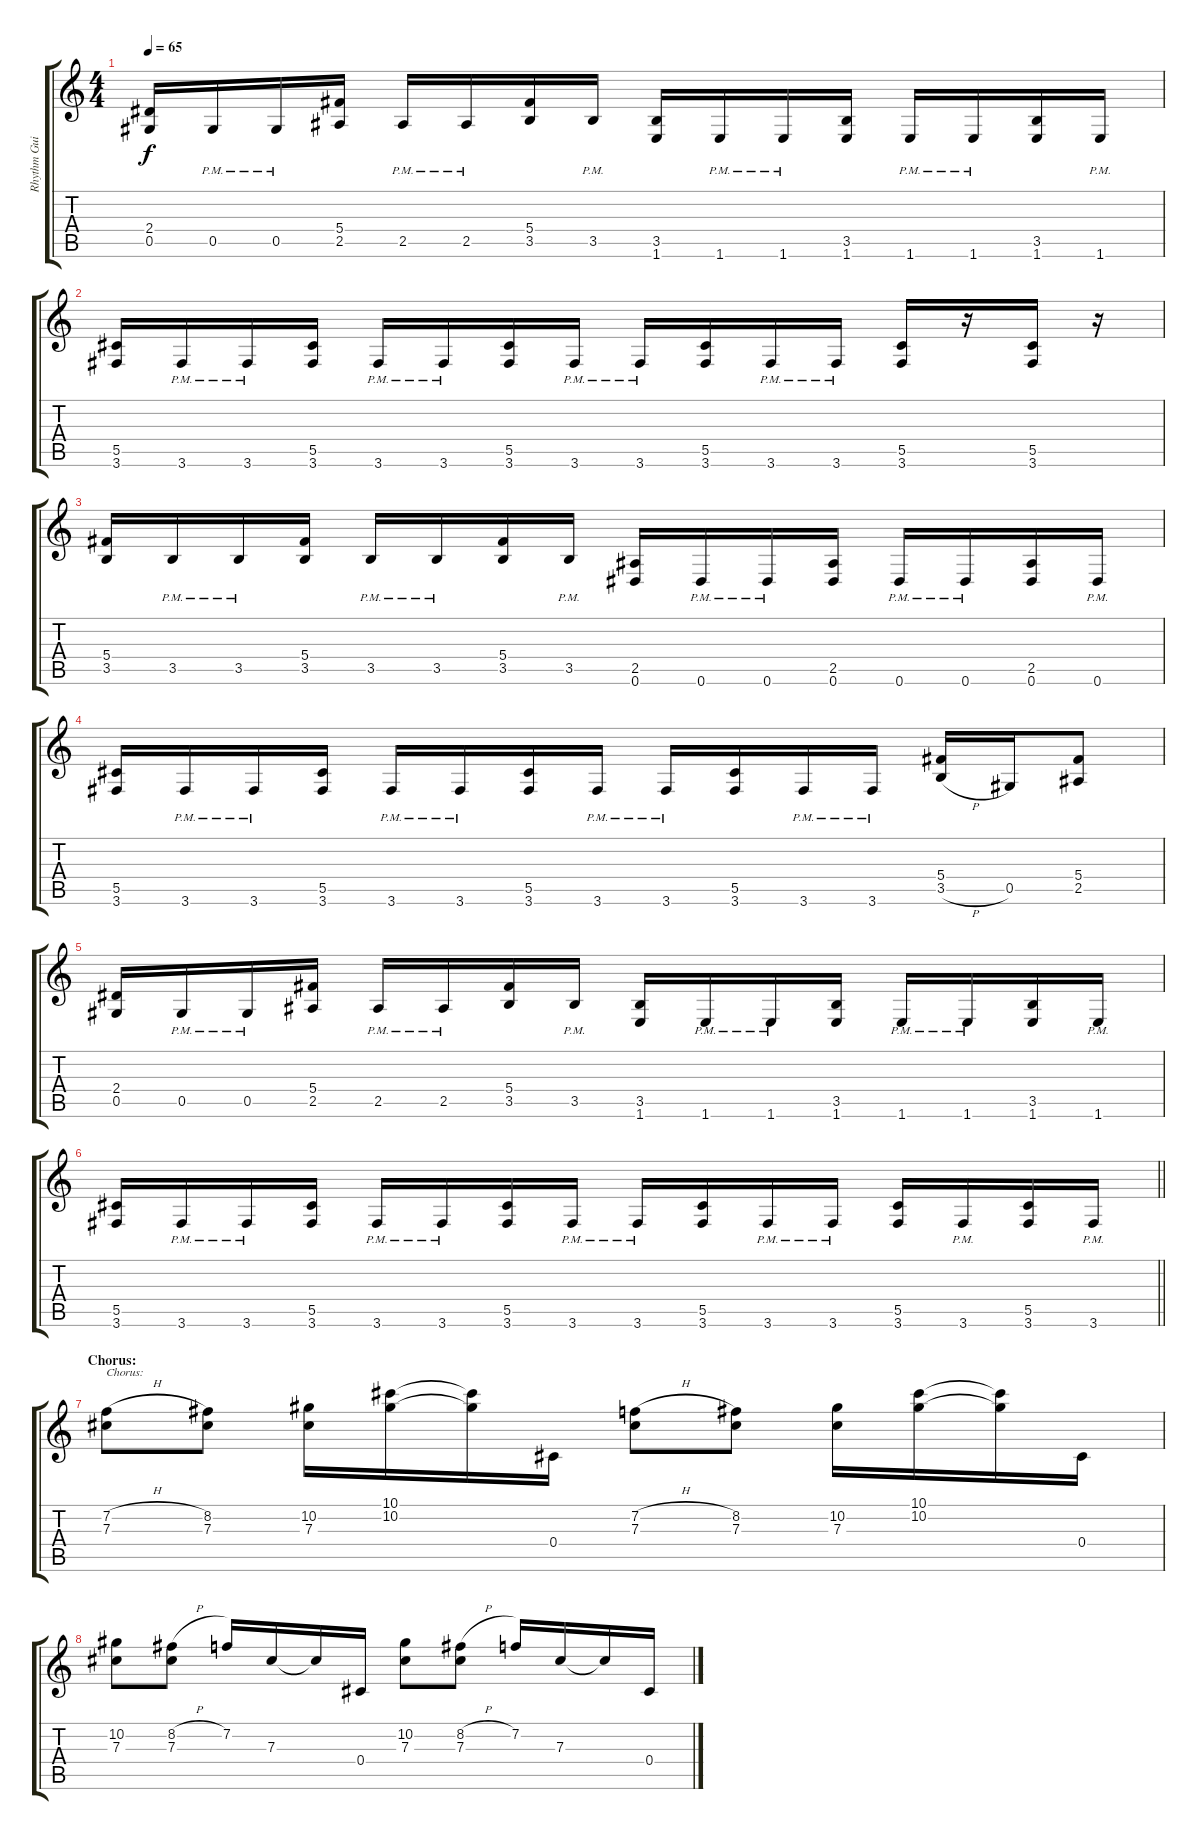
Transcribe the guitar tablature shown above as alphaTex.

\track ("Rhythm Guitar 1" "Rhythm Gui") {instrument distortionguitar}
\staff {score tabs}
\tuning (Eb4 Bb3 Gb3 Db3 Ab2 Eb2) {hide}
\ts (4 4)
\tempo 65
\clef g2
\ks c
(2.4 0.5).16{dy f} 0.5{pm}.16 0.5{pm}.16 (5.4 2.5).16 2.5{pm}.16 2.5{pm}.16 (5.4 3.5).16 3.5{pm}.16 (3.5 1.6).16 1.6{pm}.16 1.6{pm}.16 (3.5 1.6).16 1.6{pm}.16 1.6{pm}.16 (3.5 1.6).16 1.6{pm}.16 |
(5.5 3.6).16 3.6{pm}.16 3.6{pm}.16 (5.5 3.6).16 3.6{pm}.16 3.6{pm}.16 (5.5 3.6).16 3.6{pm}.16 3.6{pm}.16 (5.5 3.6).16 3.6{pm}.16 3.6{pm}.16 (5.5 3.6).16 r.16 (5.5 3.6).16 r.16 |
(5.4 3.5).16 3.5{pm}.16 3.5{pm}.16 (5.4 3.5).16 3.5{pm}.16 3.5{pm}.16 (5.4 3.5).16 3.5{pm}.16 (2.5 0.6).16 0.6{pm}.16 0.6{pm}.16 (2.5 0.6).16 0.6{pm}.16 0.6{pm}.16 (2.5 0.6).16 0.6{pm}.16 |
(5.5 3.6).16 3.6{pm}.16 3.6{pm}.16 (5.5 3.6).16 3.6{pm}.16 3.6{pm}.16 (5.5 3.6).16 3.6{pm}.16 3.6{pm}.16 (5.5 3.6).16 3.6{pm}.16 3.6{pm}.16 (5.4 3.5{h}).16 0.5.16 (5.4 2.5).8 |
(2.4 0.5).16 0.5{pm}.16 0.5{pm}.16 (5.4 2.5).16 2.5{pm}.16 2.5{pm}.16 (5.4 3.5).16 3.5{pm}.16 (3.5 1.6).16 1.6{pm}.16 1.6{pm}.16 (3.5 1.6).16 1.6{pm}.16 1.6{pm}.16 (3.5 1.6).16 1.6{pm}.16 |
\barLineRight lightlight
(5.5 3.6).16 3.6{pm}.16 3.6{pm}.16 (5.5 3.6).16 3.6{pm}.16 3.6{pm}.16 (5.5 3.6).16 3.6{pm}.16 3.6{pm}.16 (5.5 3.6).16 3.6{pm}.16 3.6{pm}.16 (5.5 3.6).16 3.6{pm}.16 (5.5 3.6).16 3.6{pm}.16 |
\section ("" "Chorus:")
(7.2{h} 7.3).8{txt "Chorus:"} (8.2 7.3).8 (10.2 7.3).16 (10.1 10.2).16 (10.1{t} 10.2{t}).16 0.4.16 (7.2{h} 7.3).8 (8.2 7.3).8 (10.2 7.3).16 (10.1 10.2).16 (10.1{t} 10.2{t}).16 0.4.16 |
(10.2 7.3).8 (8.2{h} 7.3).8 7.2.16 7.3.16 7.3{t}.16 0.4.16 (10.2 7.3).8 (8.2{h} 7.3).8 7.2.16 7.3.16 7.3{t}.16 0.4.16
